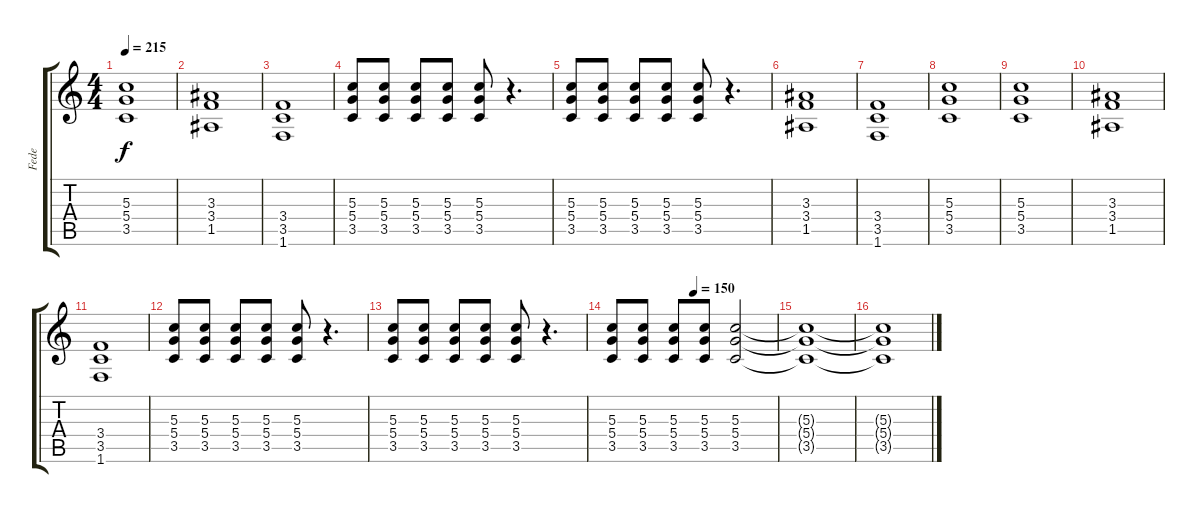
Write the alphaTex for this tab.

\track ("Fede" "Fede") {instrument electricguitarclean}
\staff {score tabs}
\tuning (E4 B3 G3 D3 A2 E2) {hide}
\ts (4 4)
\tempo 215
\clef g2
\ks c
(5.3 5.4 3.5).1{dy f} |
(3.3 3.4 1.5).1 |
(3.4 3.5 1.6).1 |
(5.3 5.4 3.5).8 (5.3 5.4 3.5).8 (5.3 5.4 3.5).8 (5.3 5.4 3.5).8 (5.3 5.4 3.5).8 r.4{d} |
(5.3 5.4 3.5).8 (5.3 5.4 3.5).8 (5.3 5.4 3.5).8 (5.3 5.4 3.5).8 (5.3 5.4 3.5).8 r.4{d} |
(3.3 3.4 1.5).1 |
(3.4 3.5 1.6).1 |
(5.3 5.4 3.5).1 |
(5.3 5.4 3.5).1 |
(3.3 3.4 1.5).1 |
(3.4 3.5 1.6).1 |
(5.3 5.4 3.5).8 (5.3 5.4 3.5).8 (5.3 5.4 3.5).8 (5.3 5.4 3.5).8 (5.3 5.4 3.5).8 r.4{d} |
(5.3 5.4 3.5).8 (5.3 5.4 3.5).8 (5.3 5.4 3.5).8 (5.3 5.4 3.5).8 (5.3 5.4 3.5).8 r.4{d} |
\tempo (150 0.5)
(5.3 5.4 3.5).8 (5.3 5.4 3.5).8 (5.3 5.4 3.5).8 (5.3 5.4 3.5).8 (5.3 5.4 3.5).2 |
(5.3{t} 5.4{t} 3.5{t}).1 |
(5.3{t} 5.4{t} 3.5{t}).1
